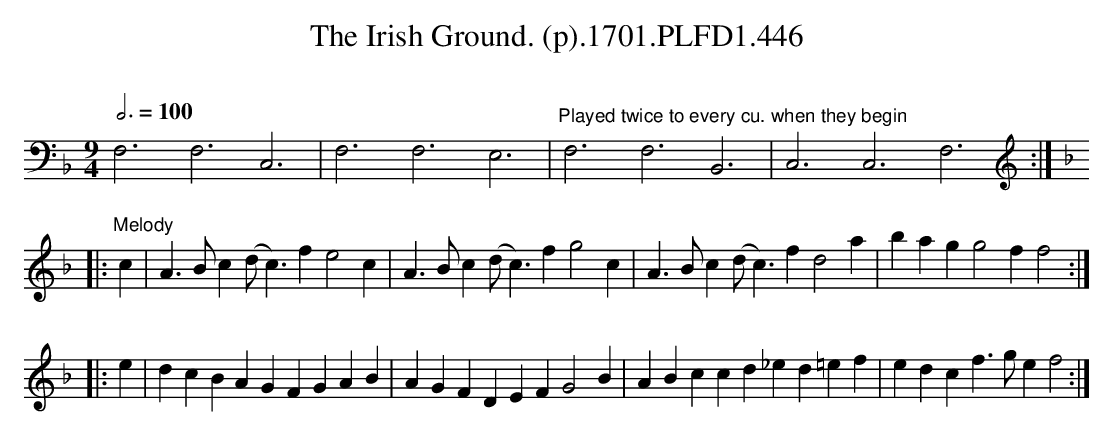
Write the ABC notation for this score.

X:1
T:Irish Ground. (p).1701.PLFD1.446, The
M:9/4
L:1/4
Q:3/4=100
O:
K:F bass
F,3F,3C,3|F,3F,3E,3|\
"^Played twice to every cu. when they begin"F,3F,3B,,3|C,3C,3F,3:|
K:F treble
|:"^Melody"c|A>Bc(d<c)fe2c|A>Bc(d<c)fg2c|A>Bc(d<c)fd2a|bagg2ff2:|
|:e|dcBAGFGAB|AGFDEFG2B|ABccd_ed=ef|edcf>gef2:|
